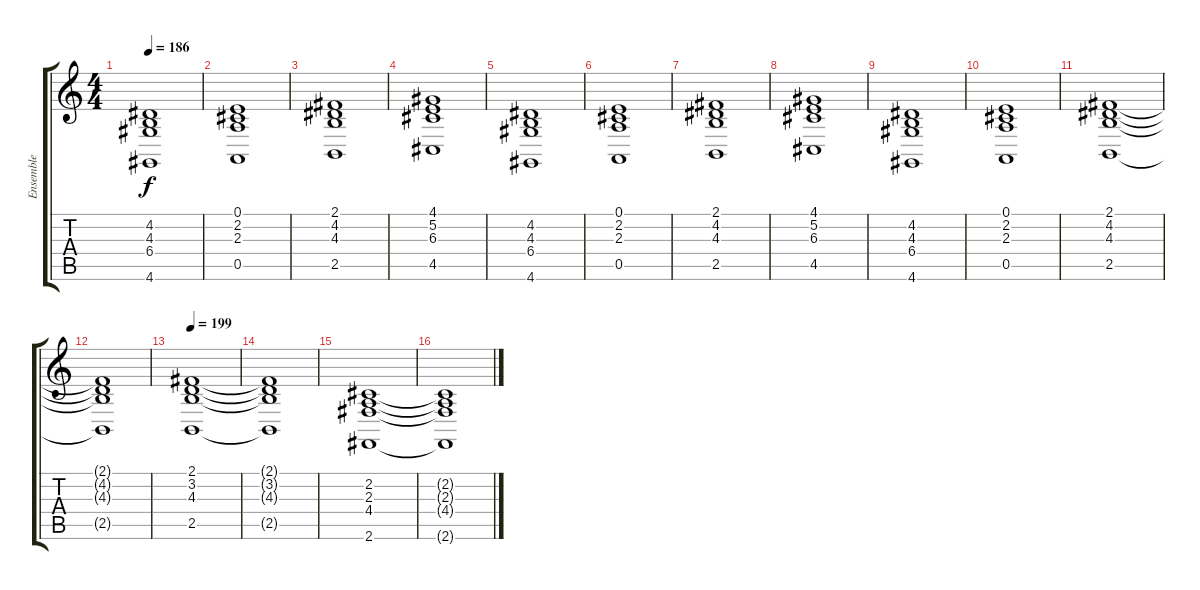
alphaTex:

\track ("Ensemble" "Ensemble") {instrument stringensemble1}
\staff {score tabs}
\tuning (E4 B3 G3 D3 A2 E2) {hide}
\ts (4 4)
\tempo 186
\clef g2
\ks c
(4.2 4.3 6.4 4.6).1{dy f} |
(0.1 2.2 2.3 0.5).1 |
(2.1 4.2 4.3 2.5).1 |
\section ("" "")
(4.1 5.2 6.3 4.5).1 |
(4.2 4.3 6.4 4.6).1 |
(0.1 2.2 2.3 0.5).1 |
(2.1 4.2 4.3 2.5).1 |
(4.1 5.2 6.3 4.5).1 |
(4.2 4.3 6.4 4.6).1 |
(0.1 2.2 2.3 0.5).1 |
(2.1 4.2 4.3 2.5).1 |
(2.1{t} 4.2{t} 4.3{t} 2.5{t}).1 |
\section ("" "")
\tempo 199
(2.1 3.2 4.3 2.5).1 |
(2.1{t} 3.2{t} 4.3{t} 2.5{t}).1 |
(2.2 2.3 4.4 2.6).1 |
(2.2{t} 2.3{t} 4.4{t} 2.6{t}).1
